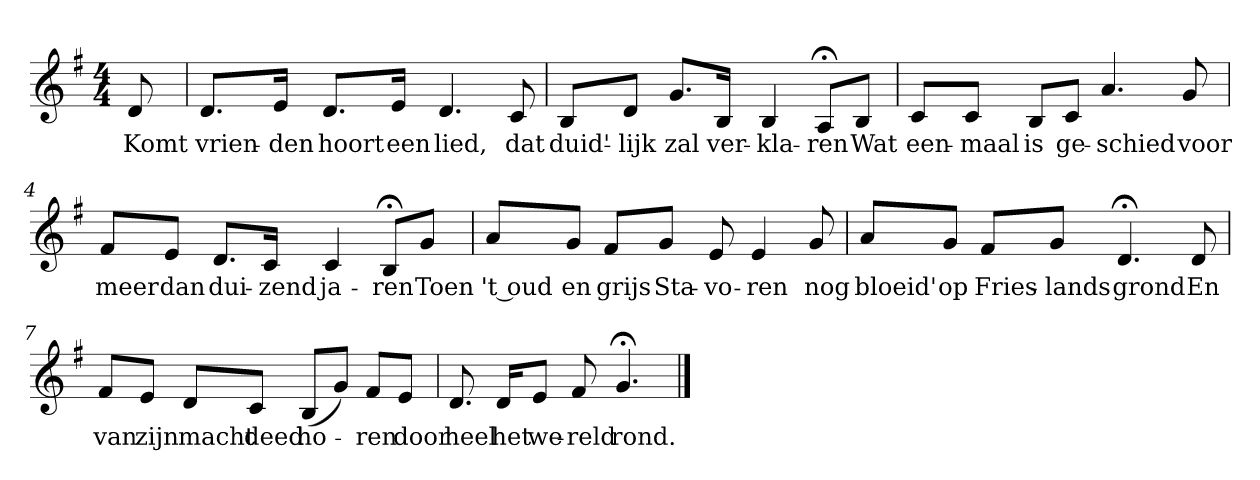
**kern	**text
*part1	*part1
*staff1	*staff1
*k[f#]	*
*G:	*
*M4/4	*
*MM120	*
=	=
8d	Komt
=1	=1
8.dL	vrien-
16eJk	-den
8.dL	hoort
16eJk	een
4.d	lied,
8c	dat
=2	=2
8BL	duid'-
8dJ	-lijk
8.gL	zal
16BJk	ver-
4B	-kla-
8A;<L	-ren
8BJ	Wat
=3	=3
8cL	een-
8cJ	-maal
8BL	is
8cJ	ge-
4.a	-schied
8g	voor
=4	=4
8f#L	meer
8eJ	dan
8.dL	dui-
16cJk	-zend
4c	ja-
8B;<L	-ren
8gJ	Toen
=5	=5
8aL	't oud
8gJ	en
8f#L	grijs
8gJ	Sta-
8e	-vo-
4e	-ren
8g	nog
=6	=6
8aL	bloeid'
8gJ	op
8f#L	Fries-
8gJ	-lands
4.d;<	grond
8d	En
=7	=7
8f#L	van
8eJ	zijn
8dL	macht
8cJ	deed
(8BL	ho-
8gJ)	.
8f#L	-ren
8eJ	door
=8	=8
8.d	heel
16dKL	het
8eJ	we-
8f#	-reld
4.g;<	rond.
==	==
*-	*-
